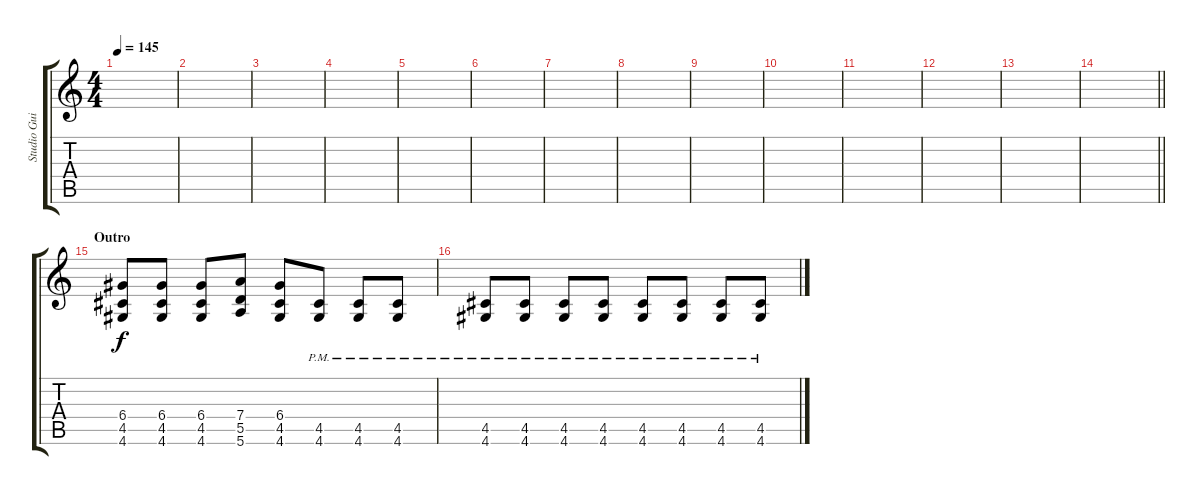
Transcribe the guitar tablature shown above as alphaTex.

\track ("Studio Guitar" "Studio Gui") {instrument distortionguitar}
\staff {score tabs}
\tuning (E4 B3 G3 D3 A2 E2) {hide}
\ts (4 4)
\tempo 145
\clef g2
\ks c
|
|
|
|
|
|
|
|
|
|
|
|
|
\barLineRight lightlight
|
\section ("" "Outro")
(6.4 4.5 4.6).8 (6.4 4.5 4.6).8 (6.4 4.5 4.6).8 (7.4 5.5 5.6).8 (6.4 4.5 4.6).8 (4.5{pm} 4.6{pm}).8 (4.5{pm} 4.6{pm}).8 (4.5{pm} 4.6{pm}).8 |
(4.5{pm} 4.6{pm}).8 (4.5{pm} 4.6{pm}).8 (4.5{pm} 4.6{pm}).8 (4.5{pm} 4.6{pm}).8 (4.5{pm} 4.6{pm}).8 (4.5{pm} 4.6{pm}).8 (4.5{pm} 4.6{pm}).8 (4.5{pm} 4.6{pm}).8
